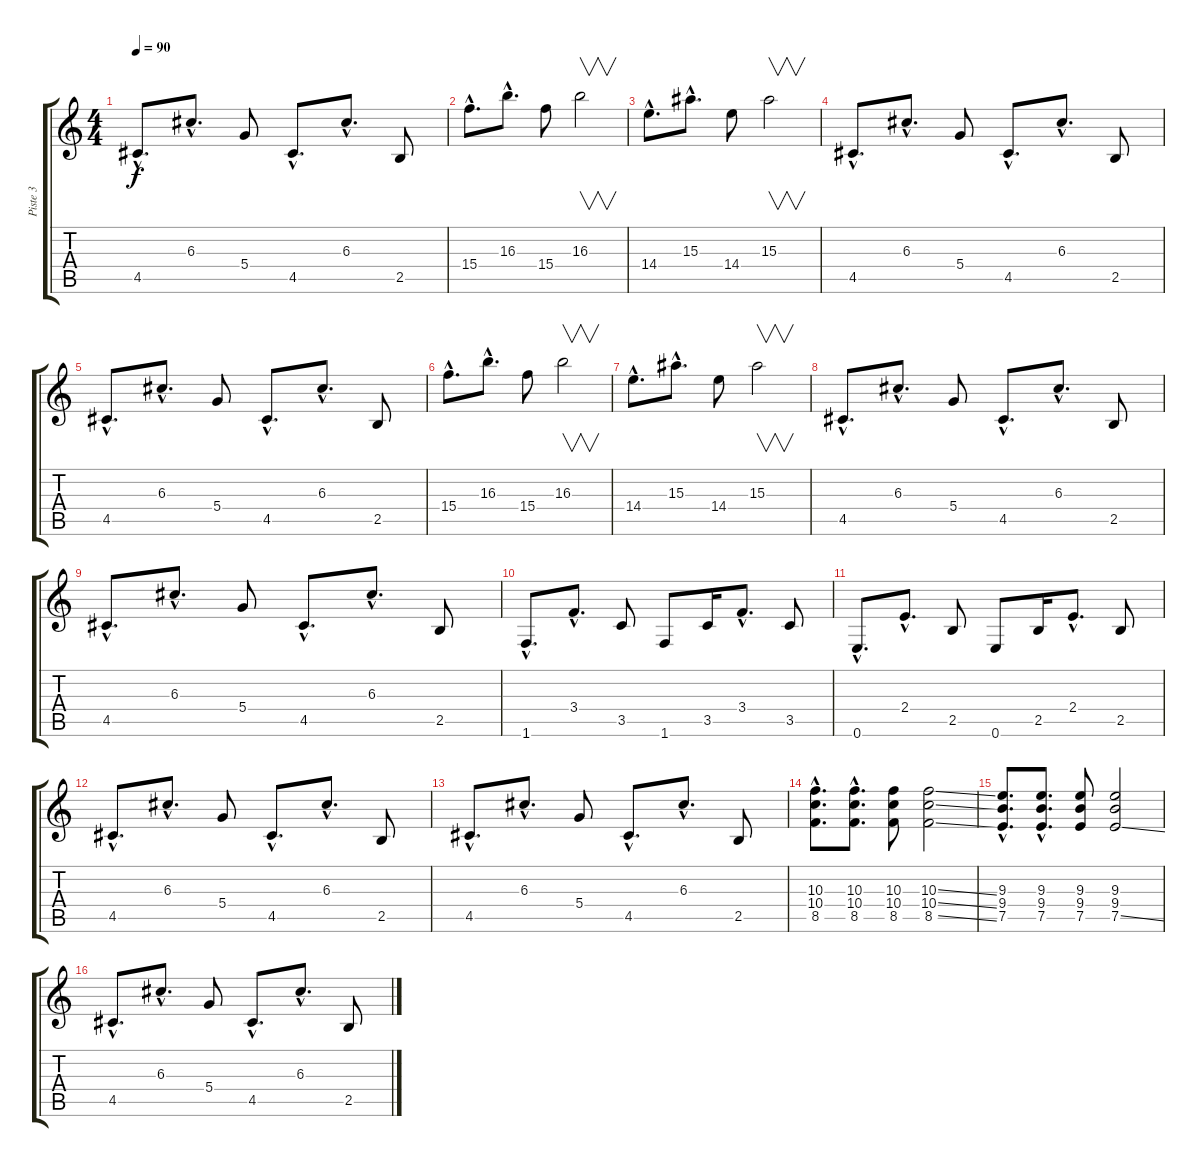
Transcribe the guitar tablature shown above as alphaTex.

\track ("Piste 3" "Piste 3") {instrument electricguitarclean}
\staff {score tabs}
\tuning (E4 B3 G3 D3 A2 E2) {hide}
\ts (4 4)
\tempo 90
\clef g2
\ks c
4.5{hac}.8{d dy f} 6.3{hac}.8{d} 5.4.8 4.5{hac}.8{d} 6.3{hac}.8{d} 2.5.8 |
15.4{hac}.8{d} 16.3{hac}.8{d} 15.4.8 16.3.2{v} |
14.4{hac}.8{d} 15.3{hac}.8{d} 14.4.8 15.3.2{v} |
4.5{hac}.8{d} 6.3{hac}.8{d} 5.4.8 4.5{hac}.8{d} 6.3{hac}.8{d} 2.5.8 |
4.5{hac}.8{d} 6.3{hac}.8{d} 5.4.8 4.5{hac}.8{d} 6.3{hac}.8{d} 2.5.8 |
15.4{hac}.8{d} 16.3{hac}.8{d} 15.4.8 16.3.2{v} |
14.4{hac}.8{d} 15.3{hac}.8{d} 14.4.8 15.3.2{v} |
4.5{hac}.8{d} 6.3{hac}.8{d} 5.4.8 4.5{hac}.8{d} 6.3{hac}.8{d} 2.5.8 |
4.5{hac}.8{d} 6.3{hac}.8{d} 5.4.8 4.5{hac}.8{d} 6.3{hac}.8{d} 2.5.8 |
1.6{hac}.8{d} 3.4{hac}.8{d} 3.5.8 1.6.8 3.5.16 3.4{hac}.8{d} 3.5.8 |
0.6{hac}.8{d} 2.4{hac}.8{d} 2.5.8 0.6.8 2.5.16 2.4{hac}.8{d} 2.5.8 |
4.5{hac}.8{d} 6.3{hac}.8{d} 5.4.8 4.5{hac}.8{d} 6.3{hac}.8{d} 2.5.8 |
4.5{hac}.8{d} 6.3{hac}.8{d} 5.4.8 4.5{hac}.8{d} 6.3{hac}.8{d} 2.5.8 |
(10.3{hac} 10.4{hac} 8.5).8{d} (10.3{hac} 10.4{hac} 8.5{hac}).8{d} (10.3 10.4 8.5).8 (10.3{ss} 10.4{ss} 8.5{ss}).2 |
(9.3{hac} 9.4{hac} 7.5{hac}).8{d} (9.3{hac} 9.4{hac} 7.5{hac}).8{d} (9.3 9.4 7.5).8 (9.3 9.4 7.5{ss}).2 |
4.5{hac}.8{d} 6.3{hac}.8{d} 5.4.8 4.5{hac}.8{d} 6.3{hac}.8{d} 2.5.8
